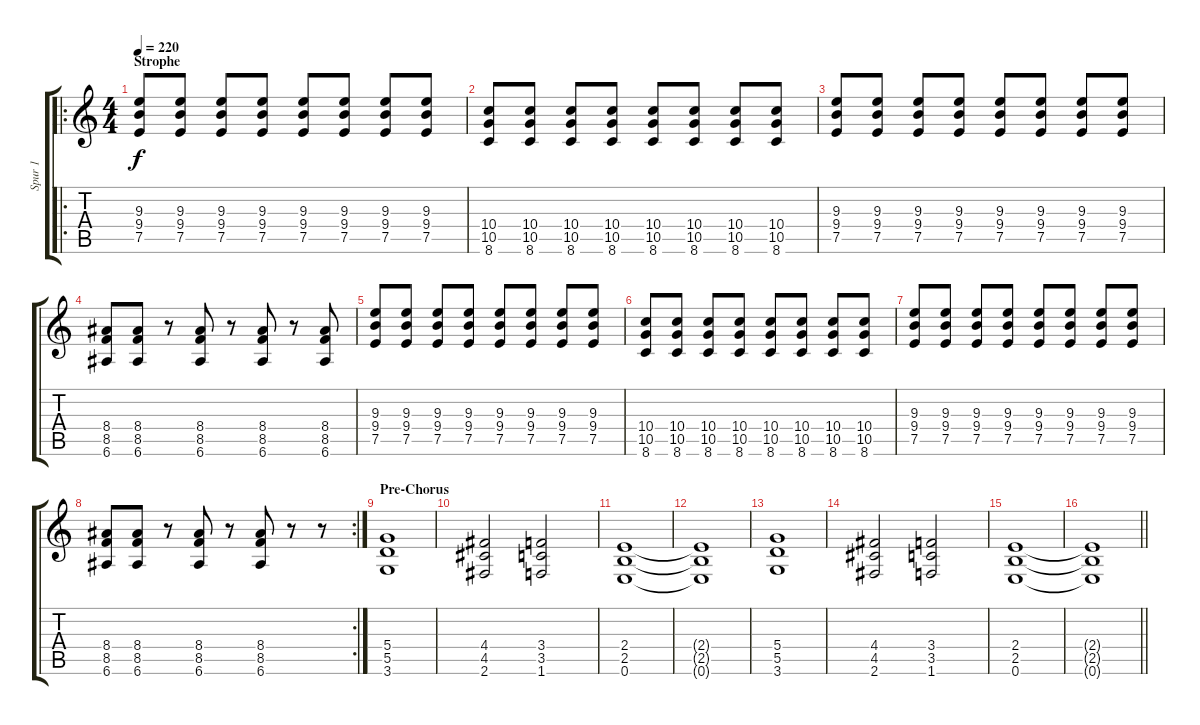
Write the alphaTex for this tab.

\track ("Spur 1" "Spur 1") {instrument distortionguitar}
\staff {score tabs}
\tuning (E4 B3 G3 D3 A2 E2) {hide}
\ro
\ts (4 4)
\section ("" "Strophe")
\tempo 220
\clef g2
\ks c
(9.3 9.4 7.5).8{dy f instrument distortionguitar} (9.3 9.4 7.5).8 (9.3 9.4 7.5).8 (9.3 9.4 7.5).8 (9.3 9.4 7.5).8 (9.3 9.4 7.5).8 (9.3 9.4 7.5).8 (9.3 9.4 7.5).8 |
(10.4 10.5 8.6).8 (10.4 10.5 8.6).8 (10.4 10.5 8.6).8 (10.4 10.5 8.6).8 (10.4 10.5 8.6).8 (10.4 10.5 8.6).8 (10.4 10.5 8.6).8 (10.4 10.5 8.6).8 |
(9.3 9.4 7.5).8 (9.3 9.4 7.5).8 (9.3 9.4 7.5).8 (9.3 9.4 7.5).8 (9.3 9.4 7.5).8 (9.3 9.4 7.5).8 (9.3 9.4 7.5).8 (9.3 9.4 7.5).8 |
(8.4 8.5 6.6).8 (8.4 8.5 6.6).8 r.8 (8.4 8.5 6.6).8 r.8 (8.4 8.5 6.6).8 r.8 (8.4 8.5 6.6).8 |
(9.3 9.4 7.5).8 (9.3 9.4 7.5).8 (9.3 9.4 7.5).8 (9.3 9.4 7.5).8 (9.3 9.4 7.5).8 (9.3 9.4 7.5).8 (9.3 9.4 7.5).8 (9.3 9.4 7.5).8 |
(10.4 10.5 8.6).8 (10.4 10.5 8.6).8 (10.4 10.5 8.6).8 (10.4 10.5 8.6).8 (10.4 10.5 8.6).8 (10.4 10.5 8.6).8 (10.4 10.5 8.6).8 (10.4 10.5 8.6).8 |
(9.3 9.4 7.5).8 (9.3 9.4 7.5).8 (9.3 9.4 7.5).8 (9.3 9.4 7.5).8 (9.3 9.4 7.5).8 (9.3 9.4 7.5).8 (9.3 9.4 7.5).8 (9.3 9.4 7.5).8 |
\rc 2
(8.4 8.5 6.6).8 (8.4 8.5 6.6).8 r.8 (8.4 8.5 6.6).8 r.8 (8.4 8.5 6.6).8 r.8 r.8 |
\section ("" "Pre-Chorus")
(5.4 5.5 3.6).1 |
(4.4 4.5 2.6).2 (3.4 3.5 1.6).2 |
(2.4 2.5 0.6).1 |
(2.4{t} 2.5{t} 0.6{t}).1 |
(5.4 5.5 3.6).1 |
(4.4 4.5 2.6).2 (3.4 3.5 1.6).2 |
(2.4 2.5 0.6).1 |
\barLineRight lightlight
(2.4{t} 2.5{t} 0.6{t}).1
